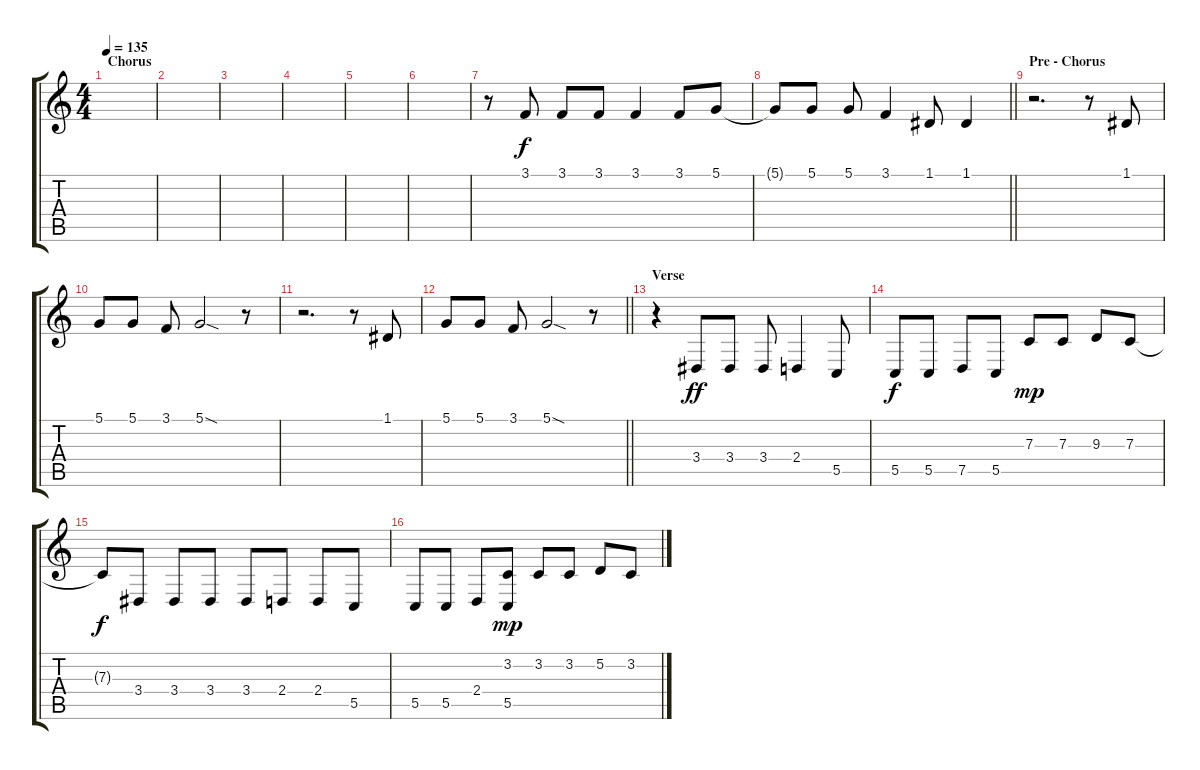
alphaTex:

\track "" {instrument oboe}
\staff {score tabs}
\tuning (D4 A3 F3 C3 G2 C2) {hide}
\ts (4 4)
\section ("" "Chorus")
\tempo 135
\clef g2
\ks c
|
|
|
|
|
|
r.8 3.1.8 3.1.8 3.1.8 3.1.4 3.1.8 5.1.8 |
\barLineRight lightlight
5.1{t}.8 5.1.8 5.1.8 3.1.4 1.1.8 1.1.4 |
\section ("" "Pre - Chorus")
r.2{d} r.8 1.1.8 |
5.1.8 5.1.8 3.1.8 5.1{sod}.2 r.8 |
r.2{d} r.8 1.1.8 |
\barLineRight lightlight
5.1.8 5.1.8 3.1.8 5.1{sod}.2 r.8 |
\section ("" "Verse ")
r.4 3.4.8{dy ff} 3.4.8 3.4.8 2.4.4 5.5.8 |
5.5.8{dy f} 5.5.8 7.5.8 5.5.8 7.3.8{dy mp balance 0} 7.3.8 9.3.8 7.3.8 |
7.3{t}.8{dy f balance 8} 3.4.8 3.4.8 3.4.8 3.4.8 2.4.8 2.4.8 5.5.8 |
5.5.8 5.5.8 2.4.8 (3.2 5.5).8{dy mp balance 0} 3.2.8 3.2.8 5.2.8 3.2.8
